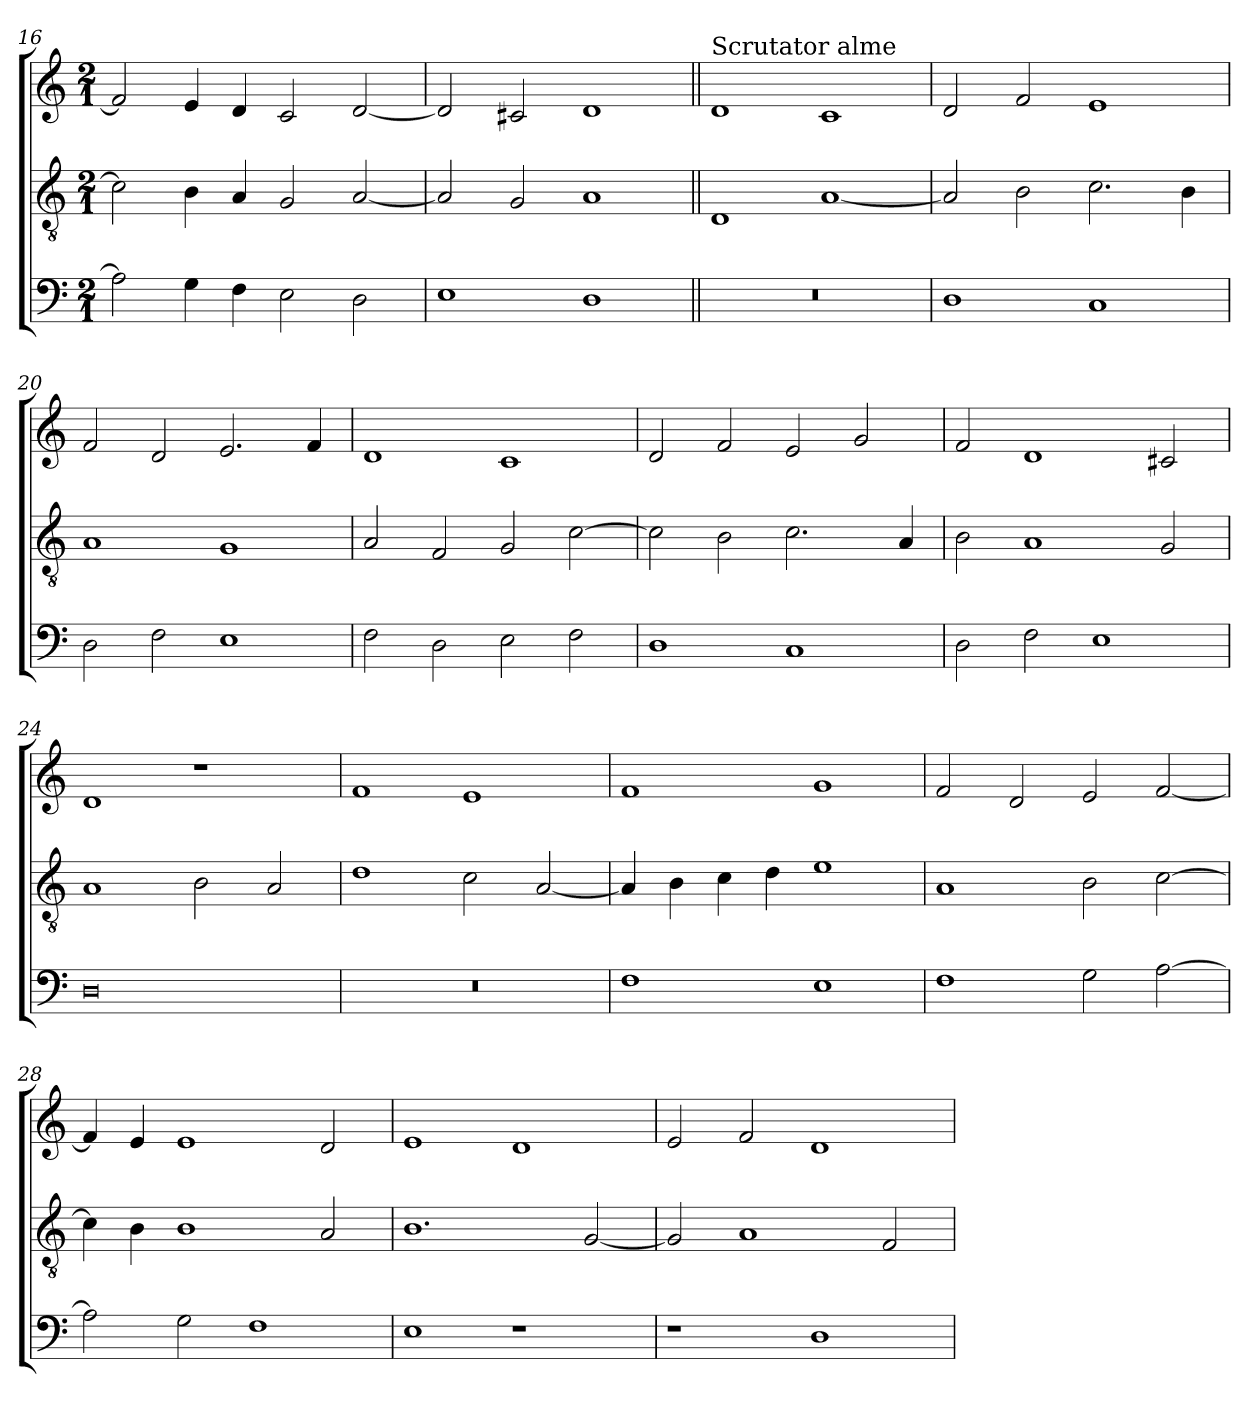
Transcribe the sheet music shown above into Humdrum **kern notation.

**kern	**kern	**kern
*part1	*part1	*part1
*staff3	*staff2	*staff1
!!LO:LB:g=z
*clefF4	*clefGv2	*clefG2
*M2/1	*M2/1	*M2/1
=16	=16	=16
2A\]	2c\]	2f/]
4G\	4B\	4e/
4F\	4A/	4d/
2E\	2G/	2c/
2D\	[2A/	[2d/
=17	=17	=17
1E	2A/]	2d/]
.	2G/	2c#X/
1D	1A	1d
=18||	=18||	=18||
!	!	!LO:TX:t=Scrutator alme
0r	1D	1d
.	[1A	1c
=19	=19	=19
1D	2A/]	2d/
.	2B\	2f/
1C	2.c\	1e
.	4B\	.
=20	=20	=20
2D\	1A	2f/
2F\	.	2d/
1E	1G	2.e/
.	.	4f/
!!LO:PB:g=z
=21	=21	=21
2F\	2A/	1d
2D\	2F/	.
2E\	2G/	1c
2F\	[2c\	.
=22	=22	=22
1D	2c\]	2d/
.	2B\	2f/
1C	2.c\	2e/
.	.	2g/
.	4A/	.
=23	=23	=23
2D\	2B\	2f/
2F\	1A	1d
1E	.	.
.	2G/	2c#X/
=24	=24	=24
0D	1A	1d
.	2B\	1r
.	2A/	.
=25	=25	=25
0r	1d	1f
.	2c\	1e
.	[2A/	.
!!LO:LB:g=z
=26	=26	=26
1F	4A/]	1f
.	4B\	.
.	4c\	.
.	4d\	.
1E	1e	1g
=27	=27	=27
1F	1A	2f/
.	.	2d/
2G\	2B\	2e/
[2A\	[2c\	[2f/
=28	=28	=28
2A\]	4c\]	4f/]
.	4B\	4e/
2G\	1B	1e
1F	.	.
.	2A/	2d/
=29	=29	=29
1E	1.B	1e
1r	.	1d
.	[2G/	.
=30	=30	=30
1r	2G/]	2e/
.	1A	2f/
1D	.	1d
.	2F/	.
=	=	=
*-	*-	*-
